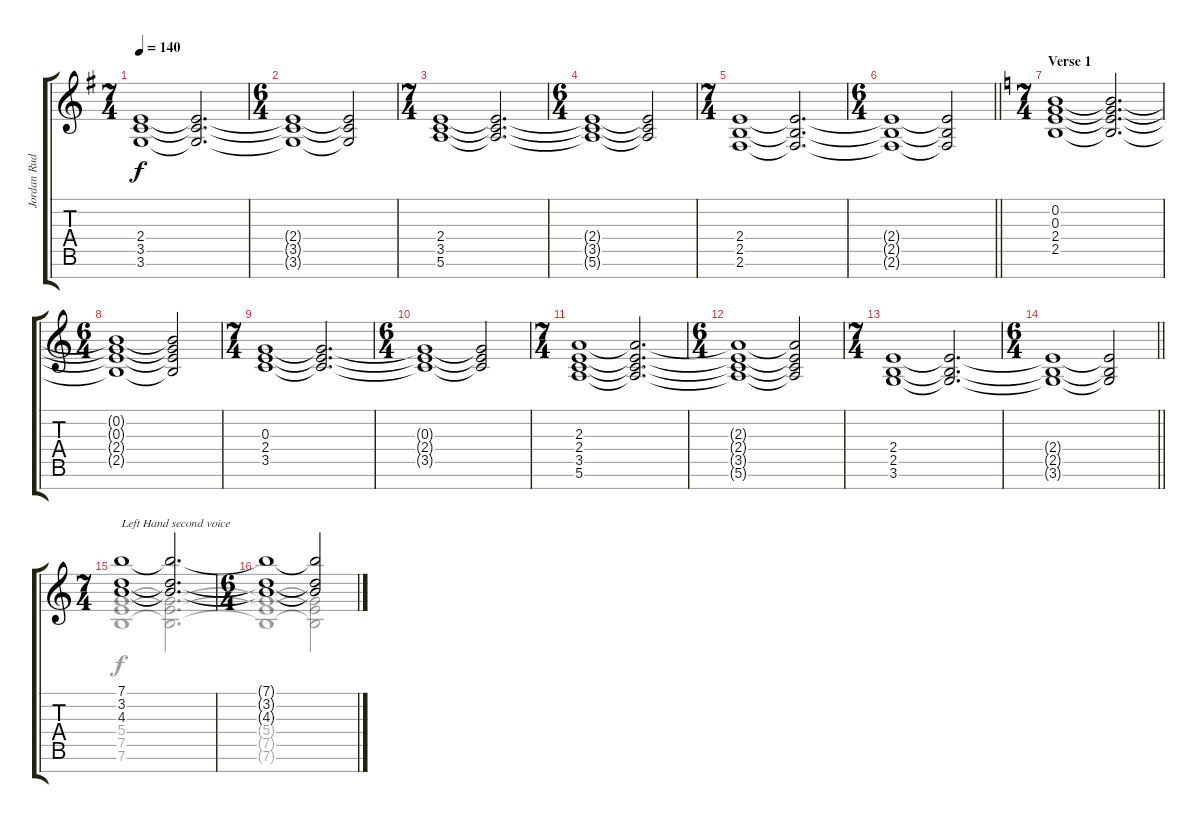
\track ("Jordan Rudess - Right Hand" "Jordan Rud") {instrument lead3calliope}
\staff {score tabs}
\tuning (E5 B4 G4 D4 A3 E3 B2) {hide}
\voice
\ts (7 4)
\tempo 140
\clef g2
\ks g
(2.4 3.5 3.6).1{dy f} (2.4{t} 3.5{t} 3.6{t}).2{d} |
\ts (6 4)
(2.4{t} 3.5{t} 3.6{t}).1 (2.4{t} 3.5{t} 3.6{t}).2 |
\ts (7 4)
(2.4 3.5 5.6).1 (2.4{t} 3.5{t} 5.6{t}).2{d} |
\ts (6 4)
(2.4{t} 3.5{t} 5.6{t}).1 (2.4{t} 3.5{t} 5.6{t}).2 |
\ts (7 4)
(2.4 2.5 2.6).1 (2.4{t} 2.5{t} 2.6{t}).2{d} |
\ts (6 4)
\barLineRight lightlight
(2.4{t} 2.5{t} 2.6{t}).1 (2.4{t} 2.5{t} 2.6{t}).2 |
\ts (7 4)
\section ("" "Verse 1")
\ks c
(0.2 0.3 2.4 2.5).1 (0.2{t} 0.3{t} 2.4{t} 2.5{t}).2{d} |
\ts (6 4)
(0.2{t} 0.3{t} 2.4{t} 2.5{t}).1 (0.2{t} 0.3{t} 2.4{t} 2.5{t}).2 |
\ts (7 4)
(0.3 2.4 3.5).1 (0.3{t} 2.4{t} 3.5{t}).2{d} |
\ts (6 4)
(0.3{t} 2.4{t} 3.5{t}).1 (0.3{t} 2.4{t} 3.5{t}).2 |
\ts (7 4)
(2.3 2.4 3.5 5.6).1 (2.3{t} 2.4{t} 3.5{t} 5.6{t}).2{d} |
\ts (6 4)
(2.3{t} 2.4{t} 3.5{t} 5.6{t}).1 (2.3{t} 2.4{t} 3.5{t} 5.6{t}).2 |
\ts (7 4)
(2.4 2.5 3.6).1 (2.4{t} 2.5{t} 3.6{t}).2{d} |
\ts (6 4)
\barLineRight lightlight
(2.4{t} 2.5{t} 3.6{t}).1 (2.4{t} 2.5{t} 3.6{t}).2 |
\ts (7 4)
(7.1 3.2 4.3).1{txt "Left Hand second voice"} (7.1{t} 3.2{t} 4.3{t}).2{d} |
\ts (6 4)
(7.1{t} 3.2{t} 4.3{t}).1 (7.1{t} 3.2{t} 4.3{t}).2
\voice
\clef g2
\ottava regular
\simile none
\ks g
|
|
|
|
|
\barLineRight lightlight
|
\ks c
|
|
|
|
|
|
|
\barLineRight lightlight
|
(5.4 7.5 7.6).1 (5.4{t} 7.5{t} 7.6{t}).2{d} |
(5.4{t} 7.5{t} 7.6{t}).1 (5.4{t} 7.5{t} 7.6{t}).2
